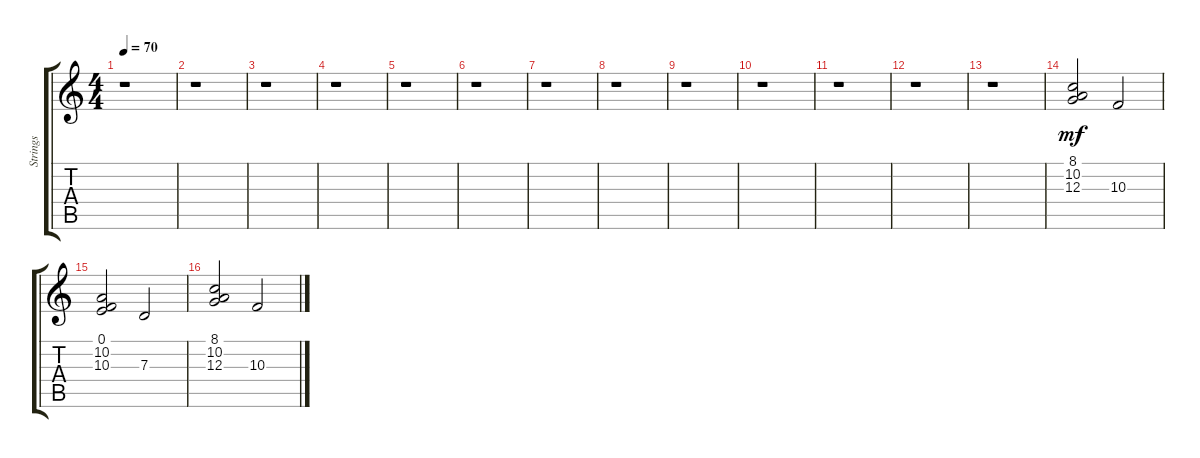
\track ("Strings             " "Strings   ") {instrument stringensemble2}
\staff {score tabs}
\tuning (E4 B3 G3 D3 A2 E2) {hide}
\ts (4 4)
\tempo 70
\clef g2
\ks c
r.1{dy mf} |
r.1 |
r.1 |
r.1 |
r.1 |
r.1 |
r.1 |
r.1 |
r.1 |
r.1 |
r.1 |
r.1 |
r.1 |
(8.1 10.2 12.3).2 10.3.2 |
(0.1 10.2 10.3).2 7.3.2 |
(8.1 10.2 12.3).2 10.3.2
